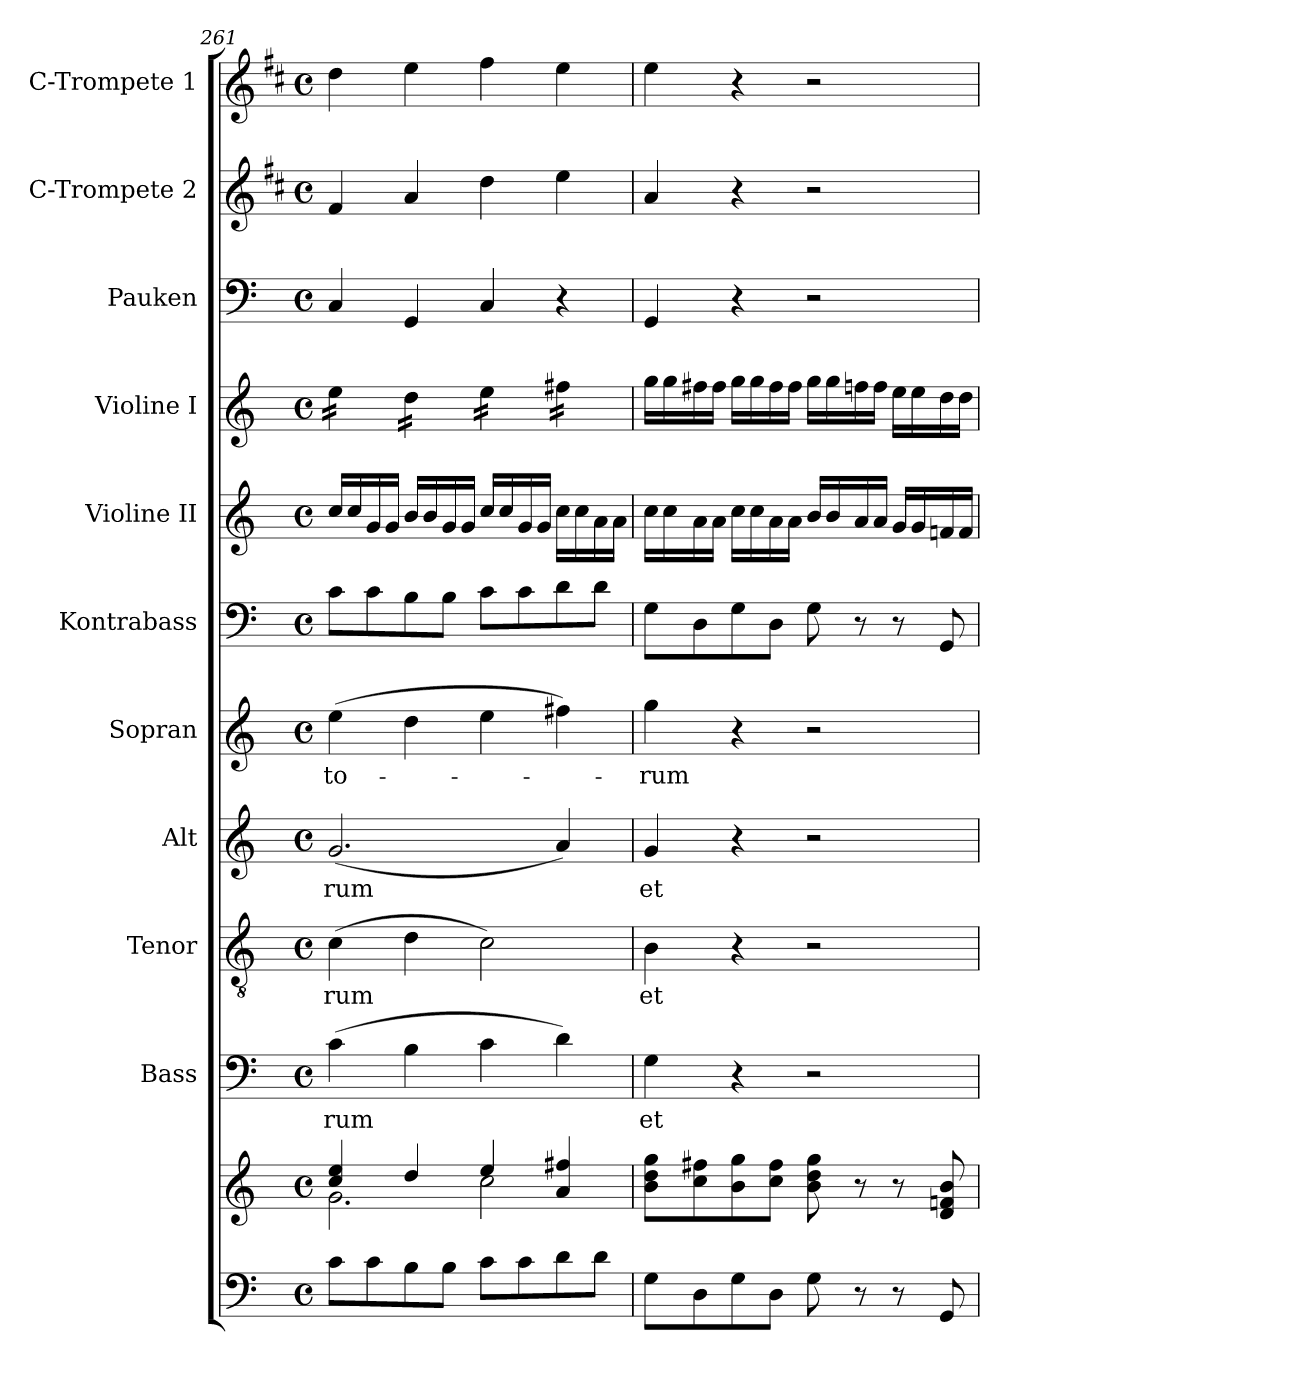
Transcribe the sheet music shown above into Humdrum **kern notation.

**kern	**kern	**kern	**text	**kern	**text	**kern	**text	**kern	**text	**kern	**kern	**kern	**kern	**kern	**kern
*part11	*part11	*part10	*part10	*part9	*part9	*part8	*part8	*part7	*part7	*part6	*part5	*part4	*part3	*part2	*part1
*staff12	*staff11	*staff10	*staff10	*staff9	*staff9	*staff8	*staff8	*staff7	*staff7	*staff6	*staff5	*staff4	*staff3	*staff2	*staff1
*	*	*I"Bass	*	*I"Tenor	*	*I"Alt	*	*I"Sopran	*	*I"Kontrabass	*I"Violine II	*I"Violine I	*I"Pauken	*I"C-Trompete 2	*I"C-Trompete 1
*	*	*I'B.	*	*I'T.	*	*I'A.	*	*I'S.	*	*I'Kb.	*I'Vl. II	*I'Vl. I	*I'Pk.	*I'C Trp. 2	*I'C Trp. 1
*clefF4	*clefG2	*clefF4	*	*clefGv2	*	*clefG2	*	*clefG2	*	*clefF4	*clefG2	*clefG2	*clefF4	*clefG2	*clefG2
*	*	*	*	*	*	*	*	*	*	*ITrd7c12	*	*	*	*ITrd1c2	*ITrd1c2
*k[]	*k[]	*k[]	*	*k[]	*	*k[]	*	*k[]	*	*k[]	*k[]	*k[]	*k[]	*k[]	*k[]
*C:	*C:	*C:	*	*C:	*	*C:	*	*C:	*	*C:	*C:	*C:	*C:	*C:	*C:
*M4/4	*M4/4	*M4/4	*	*M4/4	*	*M4/4	*	*M4/4	*	*M4/4	*M4/4	*M4/4	*M4/4	*M4/4	*M4/4
*met(c)	*met(c)	*met(c)	*	*met(c)	*	*met(c)	*	*met(c)	*	*met(c)	*met(c)	*met(c)	*met(c)	*met(c)	*met(c)
=261	=261	=261	=261	=261	=261	=261	=261	=261	=261	=261	=261	=261	=261	=261	=261
*	*^	*	*	*	*	*	*	*	*	*	*	*	*	*	*
*	*	*^	*	*	*	*	*	*	*	*	*	*	*	*	*	*
!	!	!	!	!	!LO:LY:b	!	!LO:LY:b	!	!LO:LY:b	!	!LO:LY:b	!	!	!	!	!	!
*	*	*	*	*	*	*	*	*	*	*	*	*	*	*tremolo	*	*	*
8c\L	4cc/ 4ee/	2.g\	2ryy	(>4c\	-rum	(>4c\	-rum	(<2.g/	-rum	(>4ee\	-to-	8C\L	16cc/LL	16ee\LL	4C/	4e/	4cc\
.	.	.	.	.	.	.	.	.	.	.	.	.	16cc/	16ee\	.	.	.
8c\	.	.	.	.	.	.	.	.	.	.	.	8C\	16g/	16ee\	.	.	.
.	.	.	.	.	.	.	.	.	.	.	.	.	16g/JJ	16ee\JJ	.	.	.
8B\	4dd/	.	.	4B\	.	4d\	.	.	.	4dd\	.	8BB\	16b/LL	16dd\LL	4GG/	4g/	4dd\
.	.	.	.	.	.	.	.	.	.	.	.	.	16b/	16dd\	.	.	.
8B\J	.	.	.	.	.	.	.	.	.	.	.	8BB\J	16g/	16dd\	.	.	.
.	.	.	.	.	.	.	.	.	.	.	.	.	16g/JJ	16dd\JJ	.	.	.
8c\L	4ee/	.	2cc\	4c\	.	2c\)	.	.	.	4ee\	.	8C\L	16cc/LL	16ee\LL	4C/	4cc\	4ee\
.	.	.	.	.	.	.	.	.	.	.	.	.	16cc/	16ee\	.	.	.
8c\	.	.	.	.	.	.	.	.	.	.	.	8C\	16g/	16ee\	.	.	.
.	.	.	.	.	.	.	.	.	.	.	.	.	16g/JJ	16ee\JJ	.	.	.
8d\	4a/ 4ff#X/	4ryy	.	4d\)	.	.	.	4a/)	.	4ff#X\)	.	8D\	16cc\LL	16ff#X\LL	4r	4dd\	4dd\
.	.	.	.	.	.	.	.	.	.	.	.	.	16cc\	16ff#X\	.	.	.
8d\J	.	.	.	.	.	.	.	.	.	.	.	8D\J	16a\	16ff#X\	.	.	.
.	.	.	.	.	.	.	.	.	.	.	.	.	16a\JJ	16ff#X\JJ	.	.	.
*	*	*	*	*	*	*	*	*	*	*	*	*	*	*Xtremolo	*	*	*
*	*v	*v	*v	*	*	*	*	*	*	*	*	*	*	*	*	*	*
!!LO:PB:g=z
=262	=262	=262	=262	=262	=262	=262	=262	=262	=262	=262	=262	=262	=262	=262	=262
!	!	!	!LO:LY:b	!	!LO:LY:b	!	!LO:LY:b	!	!LO:LY:b	!	!	!	!	!	!
8G\L	8b\ 8dd\ 8gg\L	4G\	et	4B\	et	4g/	et	4gg\	-rum	8GG\L	16cc\LL	16gg\LL	4GG/	4g/	4dd\
.	.	.	.	.	.	.	.	.	.	.	16cc\	16gg\	.	.	.
8D\	8cc\ 8ff#X\	.	.	.	.	.	.	.	.	8DD\	16a\	16ff#X\	.	.	.
.	.	.	.	.	.	.	.	.	.	.	16a\JJ	16ff#\JJ	.	.	.
8G\	8b\ 8gg\	4r	.	4r	.	4r	.	4r	.	8GG\	16cc\LL	16gg\LL	4r	4r	4r
.	.	.	.	.	.	.	.	.	.	.	16cc\	16gg\	.	.	.
8D\J	8cc\ 8ff#\J	.	.	.	.	.	.	.	.	8DD\J	16a\	16ff#\	.	.	.
.	.	.	.	.	.	.	.	.	.	.	16a\JJ	16ff#\JJ	.	.	.
8G\	8b\ 8dd\ 8gg\	2r	.	2r	.	2r	.	2r	.	8GG\	16b/LL	16gg\LL	2r	2r	2r
.	.	.	.	.	.	.	.	.	.	.	16b/	16gg\	.	.	.
8r	8r	.	.	.	.	.	.	.	.	8r	16a/	16ffn\	.	.	.
.	.	.	.	.	.	.	.	.	.	.	16a/JJ	16ff\JJ	.	.	.
8r	8r	.	.	.	.	.	.	.	.	8r	16g/LL	16ee\LL	.	.	.
.	.	.	.	.	.	.	.	.	.	.	16g/	16ee\	.	.	.
8GG/	8d/ 8fn/ 8b/	.	.	.	.	.	.	.	.	8GGG/	16fn/	16dd\	.	.	.
.	.	.	.	.	.	.	.	.	.	.	16f/JJ	16dd\JJ	.	.	.
=	=	=	=	=	=	=	=	=	=	=	=	=	=	=	=
*-	*-	*-	*-	*-	*-	*-	*-	*-	*-	*-	*-	*-	*-	*-	*-
